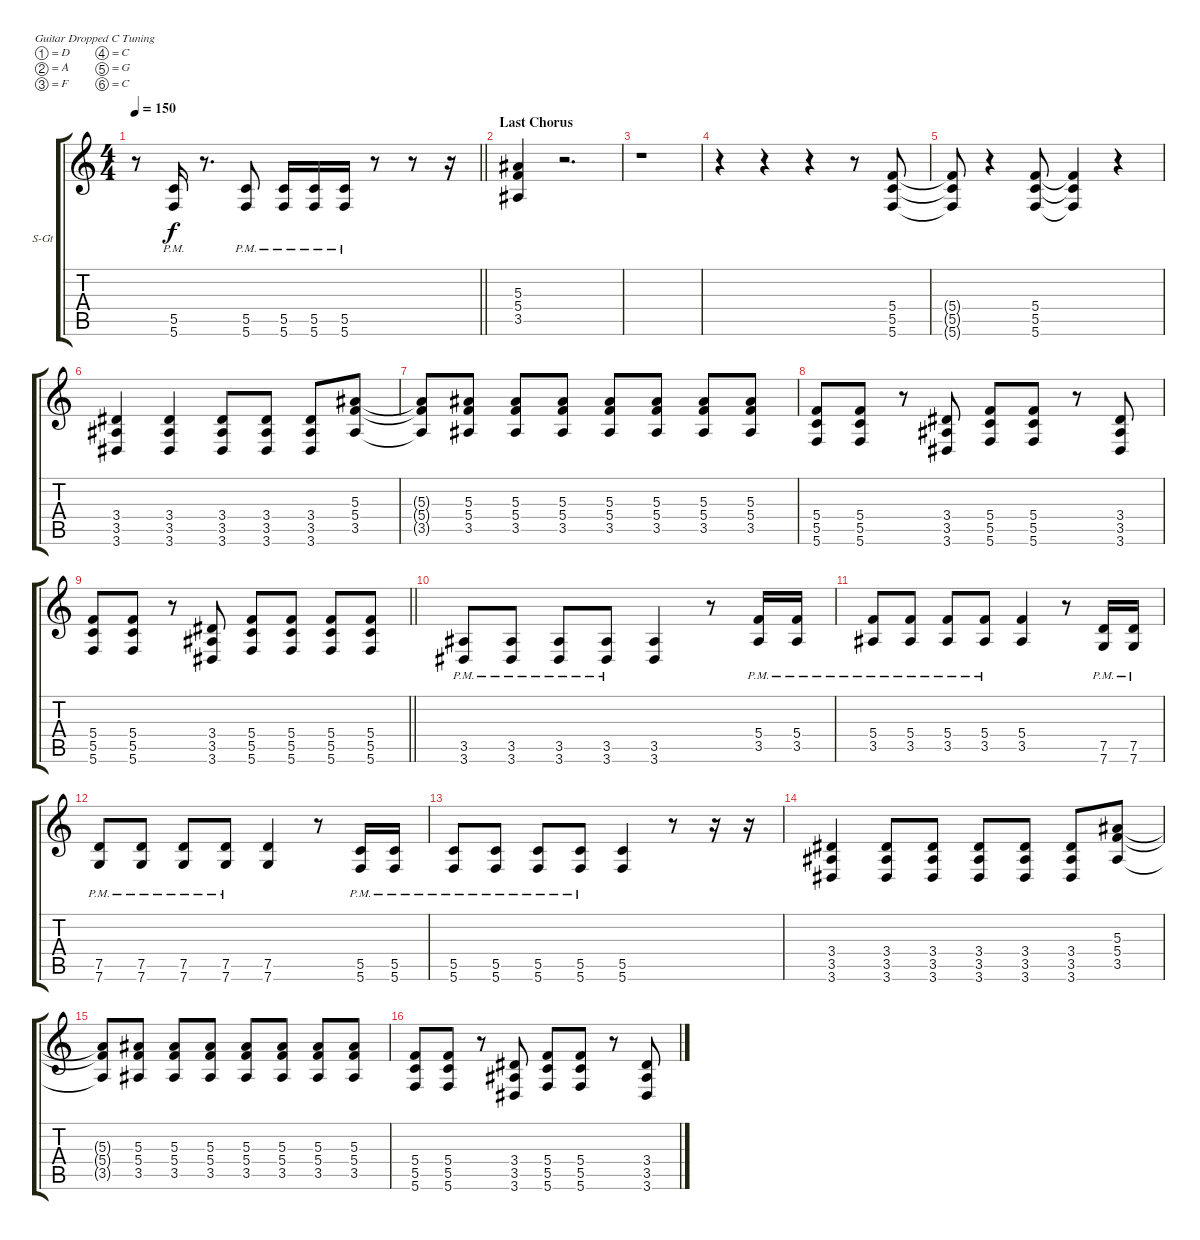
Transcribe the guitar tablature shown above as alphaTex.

\bracketExtendMode groupsimilarinstruments
\firstSystemTrackNameOrientation horizontal
\otherSystemsTrackNameOrientation horizontal
\track ("Rythm" "S-Gt") {instrument acousticguitarsteel}
\staff {score tabs}
\tuning (D4 A3 F3 C3 G2 C2)
\ts (4 4)
\tempo 150
\clef g2
\barLineRight lightlight
\ks c
r.8{dy f} (5.5{pm} 5.6{pm}).16 r.8{d} (5.5{pm} 5.6{pm}).8 (5.5{pm} 5.6{pm}).16 (5.5{pm} 5.6{pm}).16 (5.5{pm} 5.6{pm}).16 r.8 r.8 r.16 |
\section ("" "Last Chorus")
(5.3 5.4 3.5).4 r.2{d} |
r.1 |
r.4 r.4 r.4 r.8 (5.4 5.5 5.6).8 |
(5.4{t} 5.5{t} 5.6{t}).8 r.4 (5.4 5.5 5.6).8 (5.4{t} 5.5{t} 5.6{t}).4 r.4 |
(3.4 3.5 3.6).4 (3.4 3.5 3.6).4 (3.4 3.5 3.6).8 (3.4 3.5 3.6).8 (3.4 3.5 3.6).8 (5.3 5.4 3.5).8 |
(5.3{t} 5.4{t} 3.5{t}).8 (5.3 5.4 3.5).8 (5.3 5.4 3.5).8 (5.3 5.4 3.5).8 (5.3 5.4 3.5).8 (5.3 5.4 3.5).8 (5.3 5.4 3.5).8 (5.3 5.4 3.5).8 |
(5.4 5.5 5.6).8 (5.4 5.5 5.6).8 r.8 (3.4 3.5 3.6).8 (5.4 5.5 5.6).8 (5.4 5.5 5.6).8 r.8 (3.4 3.5 3.6).8 |
\barLineRight lightlight
(5.4 5.5 5.6).8 (5.4 5.5 5.6).8 r.8 (3.4 3.5 3.6).8 (5.4 5.5 5.6).8 (5.4 5.5 5.6).8 (5.4 5.5 5.6).8 (5.4 5.5 5.6).8 |
(3.5{pm} 3.6{pm}).8 (3.5{pm} 3.6{pm}).8 (3.5{pm} 3.6{pm}).8 (3.5{pm} 3.6{pm}).8 (3.5 3.6).4 r.8 (5.4{pm} 3.5{pm}).16 (5.4{pm} 3.5{pm}).16 |
(5.4{pm} 3.5{pm}).8 (5.4{pm} 3.5{pm}).8 (5.4{pm} 3.5{pm}).8 (5.4{pm} 3.5{pm}).8 (5.4 3.5).4 r.8 (7.5{pm} 7.6{pm}).16 (7.5{pm} 7.6{pm}).16 |
(7.5{pm} 7.6{pm}).8 (7.5{pm} 7.6{pm}).8 (7.5{pm} 7.6{pm}).8 (7.5{pm} 7.6{pm}).8 (7.5 7.6).4 r.8 (5.5{pm} 5.6{pm}).16 (5.5{pm} 5.6{pm}).16 |
(5.5{pm} 5.6{pm}).8 (5.5{pm} 5.6{pm}).8 (5.5{pm} 5.6{pm}).8 (5.5{pm} 5.6{pm}).8 (5.5 5.6).4 r.8 r.16 r.16 |
(3.4 3.5 3.6).4 (3.4 3.5 3.6).8 (3.4 3.5 3.6).8 (3.4 3.5 3.6).8 (3.4 3.5 3.6).8 (3.4 3.5 3.6).8 (5.3 5.4 3.5).8 |
(5.3{t} 5.4{t} 3.5{t}).8 (5.3 5.4 3.5).8 (5.3 5.4 3.5).8 (5.3 5.4 3.5).8 (5.3 5.4 3.5).8 (5.3 5.4 3.5).8 (5.3 5.4 3.5).8 (5.3 5.4 3.5).8 |
(5.4 5.5 5.6).8 (5.4 5.5 5.6).8 r.8 (3.4 3.5 3.6).8 (5.4 5.5 5.6).8 (5.4 5.5 5.6).8 r.8 (3.4 3.5 3.6).8
